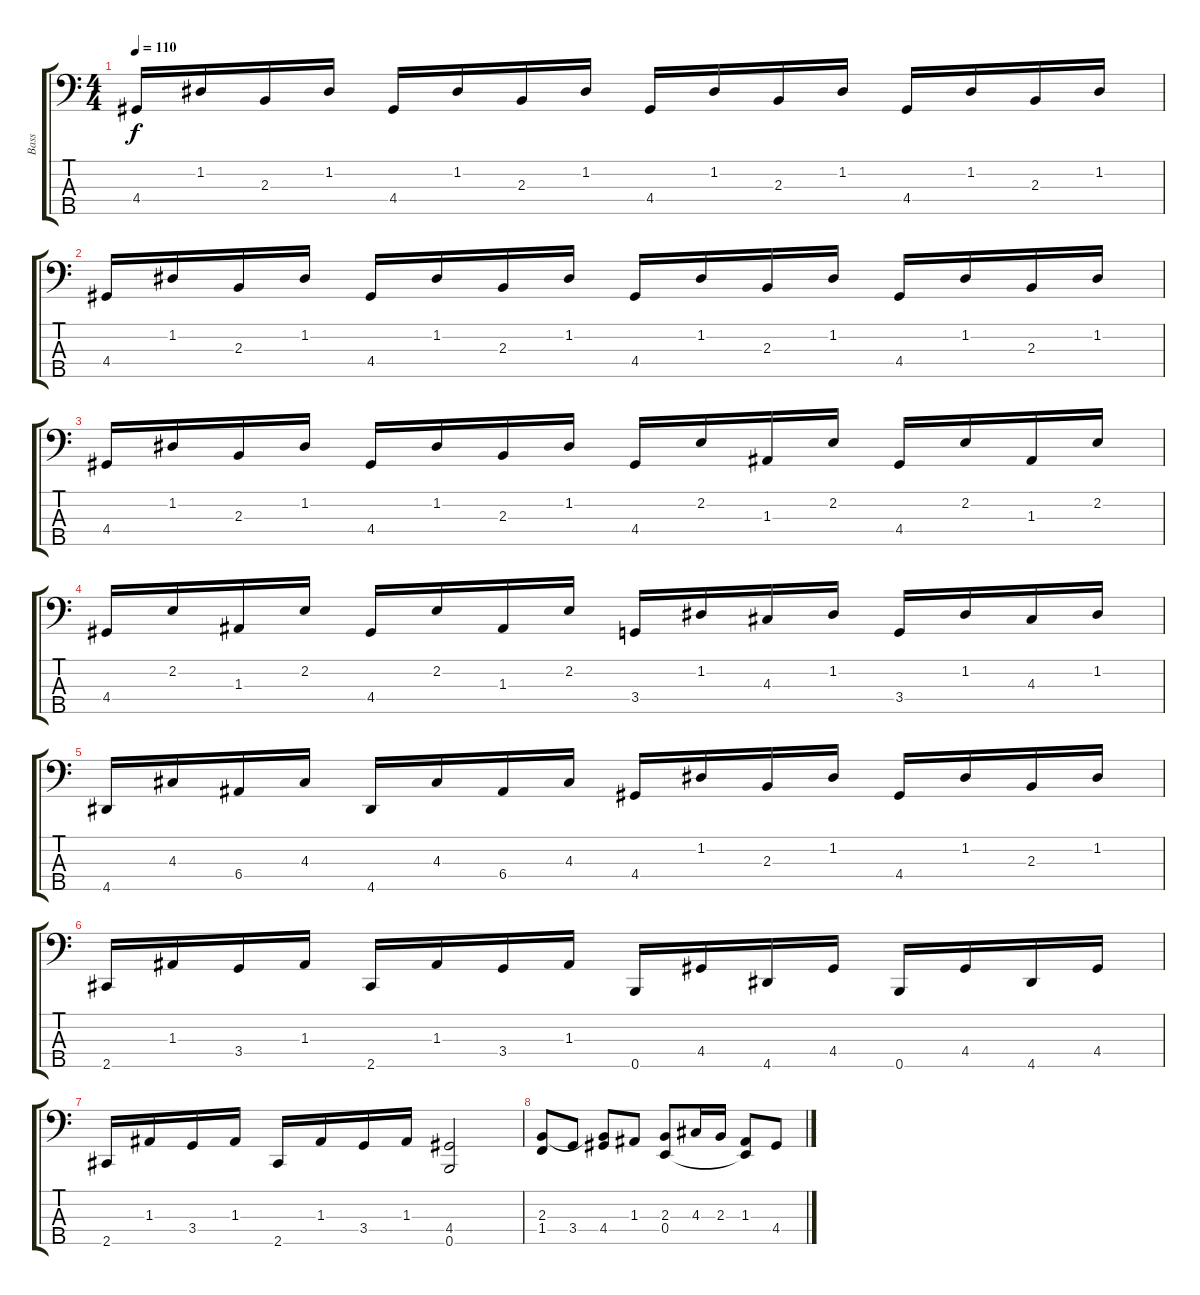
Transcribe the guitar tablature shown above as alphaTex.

\track ("Bass" "Bass") {instrument electricbasspick}
\staff {score tabs}
\tuning (G2 D2 A1 E1 B0) {hide}
\ts (4 4)
\tempo 110
\clef f4
\ks c
4.4.16{dy f instrument electricbasspick} 1.2.16 2.3.16 1.2.16 4.4.16 1.2.16 2.3.16 1.2.16 4.4.16 1.2.16 2.3.16 1.2.16 4.4.16 1.2.16 2.3.16 1.2.16 |
4.4.16 1.2.16 2.3.16 1.2.16 4.4.16 1.2.16 2.3.16 1.2.16 4.4.16 1.2.16 2.3.16 1.2.16 4.4.16 1.2.16 2.3.16 1.2.16 |
4.4.16 1.2.16 2.3.16 1.2.16 4.4.16 1.2.16 2.3.16 1.2.16 4.4.16 2.2.16 1.3.16 2.2.16 4.4.16 2.2.16 1.3.16 2.2.16 |
4.4.16 2.2.16 1.3.16 2.2.16 4.4.16 2.2.16 1.3.16 2.2.16 3.4.16 1.2.16 4.3.16 1.2.16 3.4.16 1.2.16 4.3.16 1.2.16 |
4.5.16 4.3.16 6.4.16 4.3.16 4.5.16 4.3.16 6.4.16 4.3.16 4.4.16 1.2.16 2.3.16 1.2.16 4.4.16 1.2.16 2.3.16 1.2.16 |
2.5.16 1.3.16 3.4.16 1.3.16 2.5.16 1.3.16 3.4.16 1.3.16 0.5.16 4.4.16 4.5.16 4.4.16 0.5.16 4.4.16 4.5.16 4.4.16 |
2.5.16 1.3.16 3.4.16 1.3.16 2.5.16 1.3.16 3.4.16 1.3.16 (4.4 0.5).2 |
(2.3 1.4).8 3.4.8 (2.3{t} 4.4).8 1.3.8 (2.3 0.4).8 4.3.16 2.3.16 (1.3 0.4{t}).8 4.4.8
